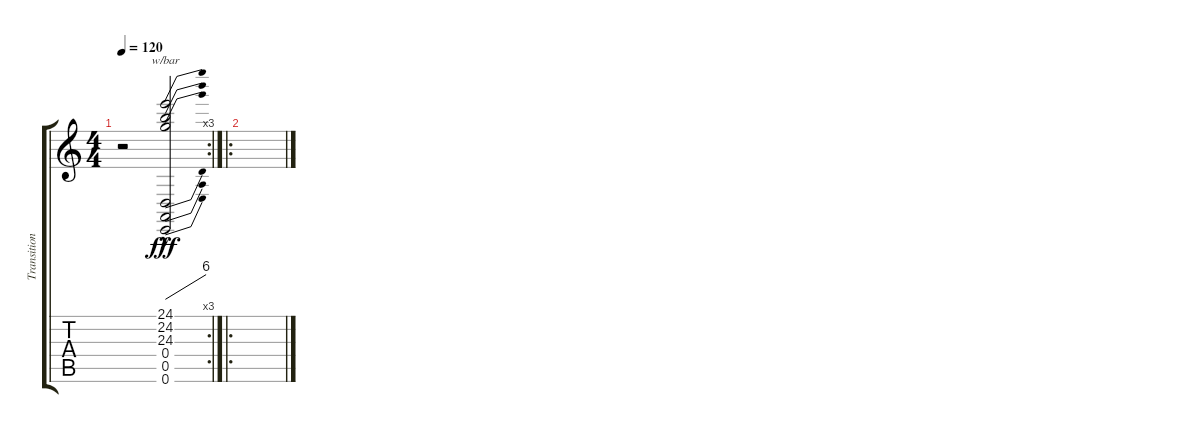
\track ("Transitions #1" "Transition") {instrument seashore}
\staff {score tabs}
\tuning (E4 B3 G3 D3 A2 E2) {hide}
\rc 3
\ts (4 4)
\tempo 120
\clef g2
\ks c
r.2{dy fff} (24.1{hac} 24.2{hac} 24.3{hac} 0.4 0.5 0.6).2{tbe (dive default 0 0 60 24)} |
\ro
